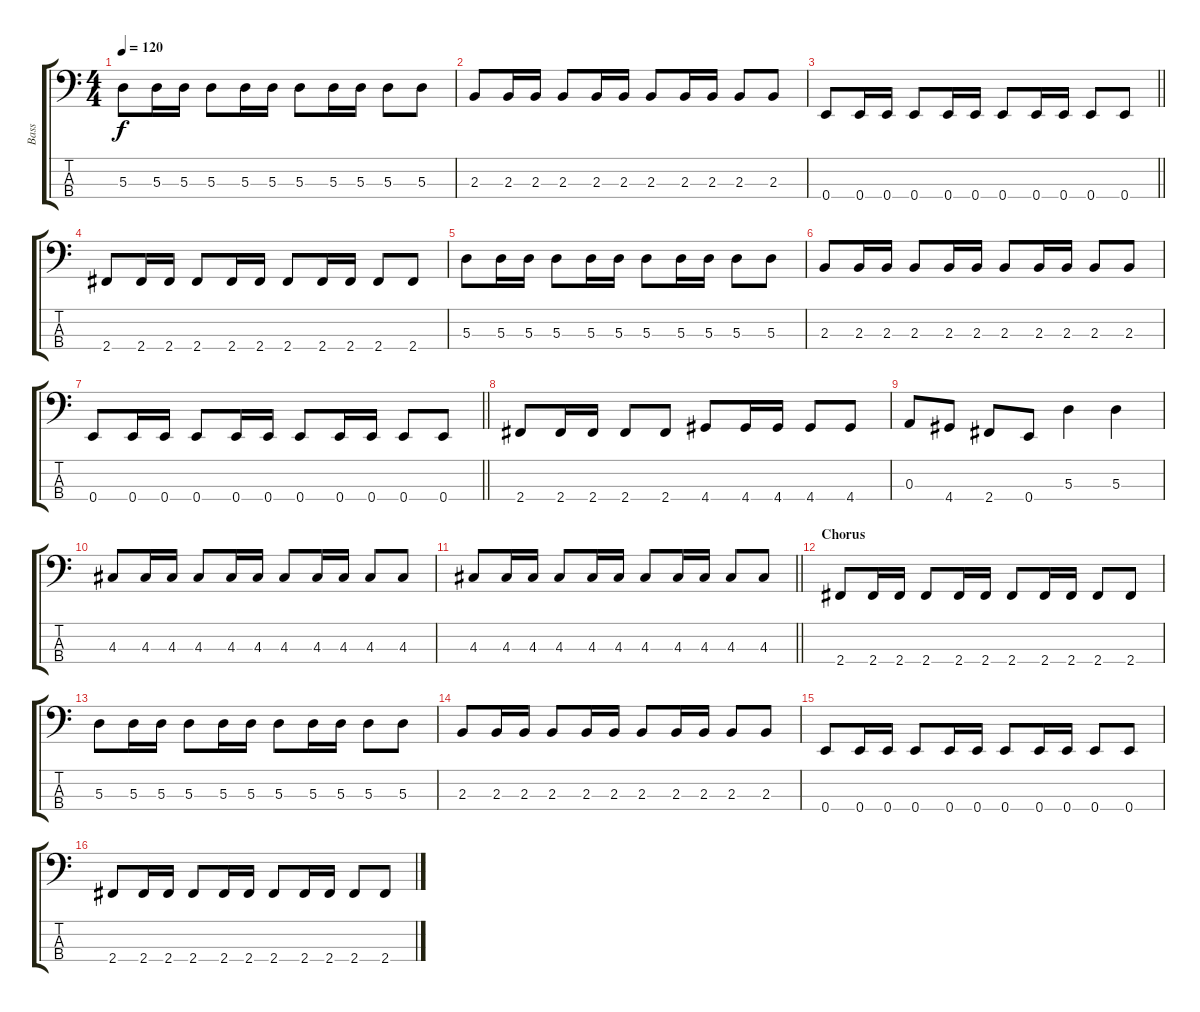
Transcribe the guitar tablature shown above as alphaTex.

\track ("Bass" "Bass") {instrument electricbasspick}
\staff {score tabs}
\tuning (G2 D2 A1 E1) {hide}
\ts (4 4)
\tempo 120
\clef f4
\ks c
5.3.8{dy f} 5.3.16 5.3.16 5.3.8 5.3.16 5.3.16 5.3.8 5.3.16 5.3.16 5.3.8 5.3.8 |
2.3.8 2.3.16 2.3.16 2.3.8 2.3.16 2.3.16 2.3.8 2.3.16 2.3.16 2.3.8 2.3.8 |
\barLineRight lightlight
0.4.8 0.4.16 0.4.16 0.4.8 0.4.16 0.4.16 0.4.8 0.4.16 0.4.16 0.4.8 0.4.8 |
2.4.8 2.4.16 2.4.16 2.4.8 2.4.16 2.4.16 2.4.8 2.4.16 2.4.16 2.4.8 2.4.8 |
5.3.8 5.3.16 5.3.16 5.3.8 5.3.16 5.3.16 5.3.8 5.3.16 5.3.16 5.3.8 5.3.8 |
2.3.8 2.3.16 2.3.16 2.3.8 2.3.16 2.3.16 2.3.8 2.3.16 2.3.16 2.3.8 2.3.8 |
\barLineRight lightlight
0.4.8 0.4.16 0.4.16 0.4.8 0.4.16 0.4.16 0.4.8 0.4.16 0.4.16 0.4.8 0.4.8 |
2.4.8 2.4.16 2.4.16 2.4.8 2.4.8 4.4.8 4.4.16 4.4.16 4.4.8 4.4.8 |
0.3.8 4.4.8 2.4.8 0.4.8 5.3.4 5.3.4 |
4.3.8 4.3.16 4.3.16 4.3.8 4.3.16 4.3.16 4.3.8 4.3.16 4.3.16 4.3.8 4.3.8 |
\barLineRight lightlight
4.3.8 4.3.16 4.3.16 4.3.8 4.3.16 4.3.16 4.3.8 4.3.16 4.3.16 4.3.8 4.3.8 |
\section ("" "Chorus")
2.4.8 2.4.16 2.4.16 2.4.8 2.4.16 2.4.16 2.4.8 2.4.16 2.4.16 2.4.8 2.4.8 |
5.3.8 5.3.16 5.3.16 5.3.8 5.3.16 5.3.16 5.3.8 5.3.16 5.3.16 5.3.8 5.3.8 |
2.3.8 2.3.16 2.3.16 2.3.8 2.3.16 2.3.16 2.3.8 2.3.16 2.3.16 2.3.8 2.3.8 |
0.4.8 0.4.16 0.4.16 0.4.8 0.4.16 0.4.16 0.4.8 0.4.16 0.4.16 0.4.8 0.4.8 |
2.4.8 2.4.16 2.4.16 2.4.8 2.4.16 2.4.16 2.4.8 2.4.16 2.4.16 2.4.8 2.4.8
